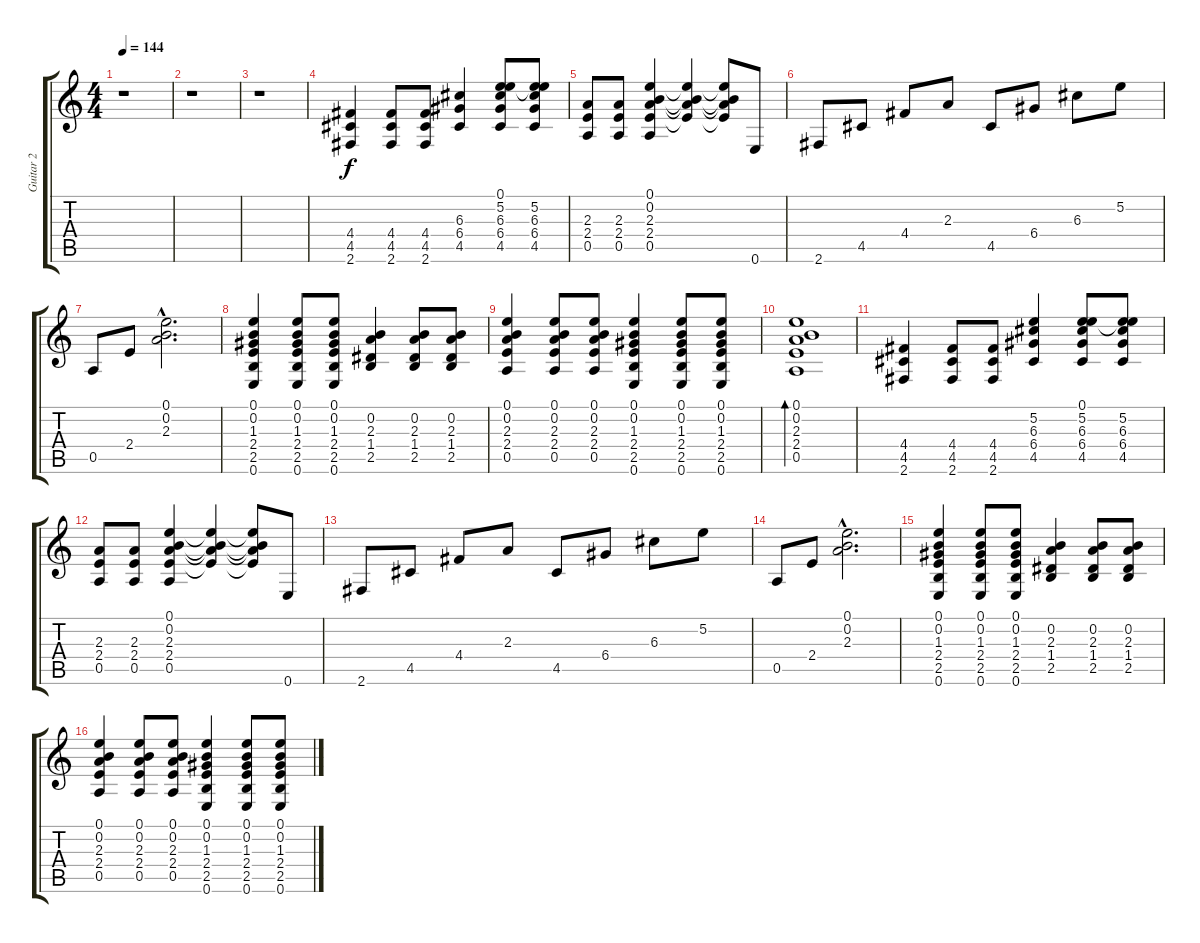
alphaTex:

\track ("Guitar 2" "Guitar 2") {instrument distortionguitar}
\staff {score tabs}
\tuning (E4 B3 G3 D3 A2 E2) {hide}
\ts (4 4)
\tempo 144
\clef g2
\ks c
r.1{dy f instrument distortionguitar} |
r.1 |
r.1 |
(4.4 4.5 2.6).4 (4.4 4.5 2.6).8 (4.4 4.5 2.6).8 (6.3 6.4 4.5).4 (0.1 5.2 6.3 6.4 4.5).8 (0.1{t} 5.2 6.3 6.4 4.5).8 |
(2.3 2.4 0.5).8 (2.3 2.4 0.5).8 (0.1 0.2 2.3 2.4 0.5).4 (0.1{t} 0.2{t} 2.3{t} 2.4{t}).4 (0.1{t} 0.2{t} 2.3{t} 2.4{t}).8 0.6.8 |
2.6.8 4.5.8 4.4.8 2.3.8 4.5.8 6.4.8 6.3.8 5.2.8 |
0.5.8 2.4.8 (0.1{hac} 0.2{hac} 2.3{hac}).2{d} |
(0.1 0.2 1.3 2.4 2.5 0.6).4 (0.1 0.2 1.3 2.4 2.5 0.6).8 (0.1 0.2 1.3 2.4 2.5 0.6).8 (0.2 2.3 1.4 2.5).4 (0.2 2.3 1.4 2.5).8 (0.2 2.3 1.4 2.5).8 |
(0.1 0.2 2.3 2.4 0.5).4 (0.1 0.2 2.3 2.4 0.5).8 (0.1 0.2 2.3 2.4 0.5).8 (0.1 0.2 1.3 2.4 2.5 0.6).4 (0.1 0.2 1.3 2.4 2.5 0.6).8 (0.1 0.2 1.3 2.4 2.5 0.6).8 |
(0.1 0.2 2.3 2.4 0.5).1{bd 60} |
(4.4 4.5 2.6).4 (4.4 4.5 2.6).8 (4.4 4.5 2.6).8 (5.2 6.3 6.4 4.5).4 (0.1 5.2 6.3 6.4 4.5).8 (0.1{t} 5.2 6.3 6.4 4.5).8 |
(2.3 2.4 0.5).8 (2.3 2.4 0.5).8 (0.1 0.2 2.3 2.4 0.5).4 (0.1{t} 0.2{t} 2.3{t} 2.4{t}).4 (0.1{t} 0.2{t} 2.3{t} 2.4{t}).8 0.6.8 |
2.6.8 4.5.8 4.4.8 2.3.8 4.5.8 6.4.8 6.3.8 5.2.8 |
0.5.8 2.4.8 (0.1{hac} 0.2{hac} 2.3{hac}).2{d} |
(0.1 0.2 1.3 2.4 2.5 0.6).4 (0.1 0.2 1.3 2.4 2.5 0.6).8 (0.1 0.2 1.3 2.4 2.5 0.6).8 (0.2 2.3 1.4 2.5).4 (0.2 2.3 1.4 2.5).8 (0.2 2.3 1.4 2.5).8 |
(0.1 0.2 2.3 2.4 0.5).4 (0.1 0.2 2.3 2.4 0.5).8 (0.1 0.2 2.3 2.4 0.5).8 (0.1 0.2 1.3 2.4 2.5 0.6).4 (0.1 0.2 1.3 2.4 2.5 0.6).8 (0.1 0.2 1.3 2.4 2.5 0.6).8
